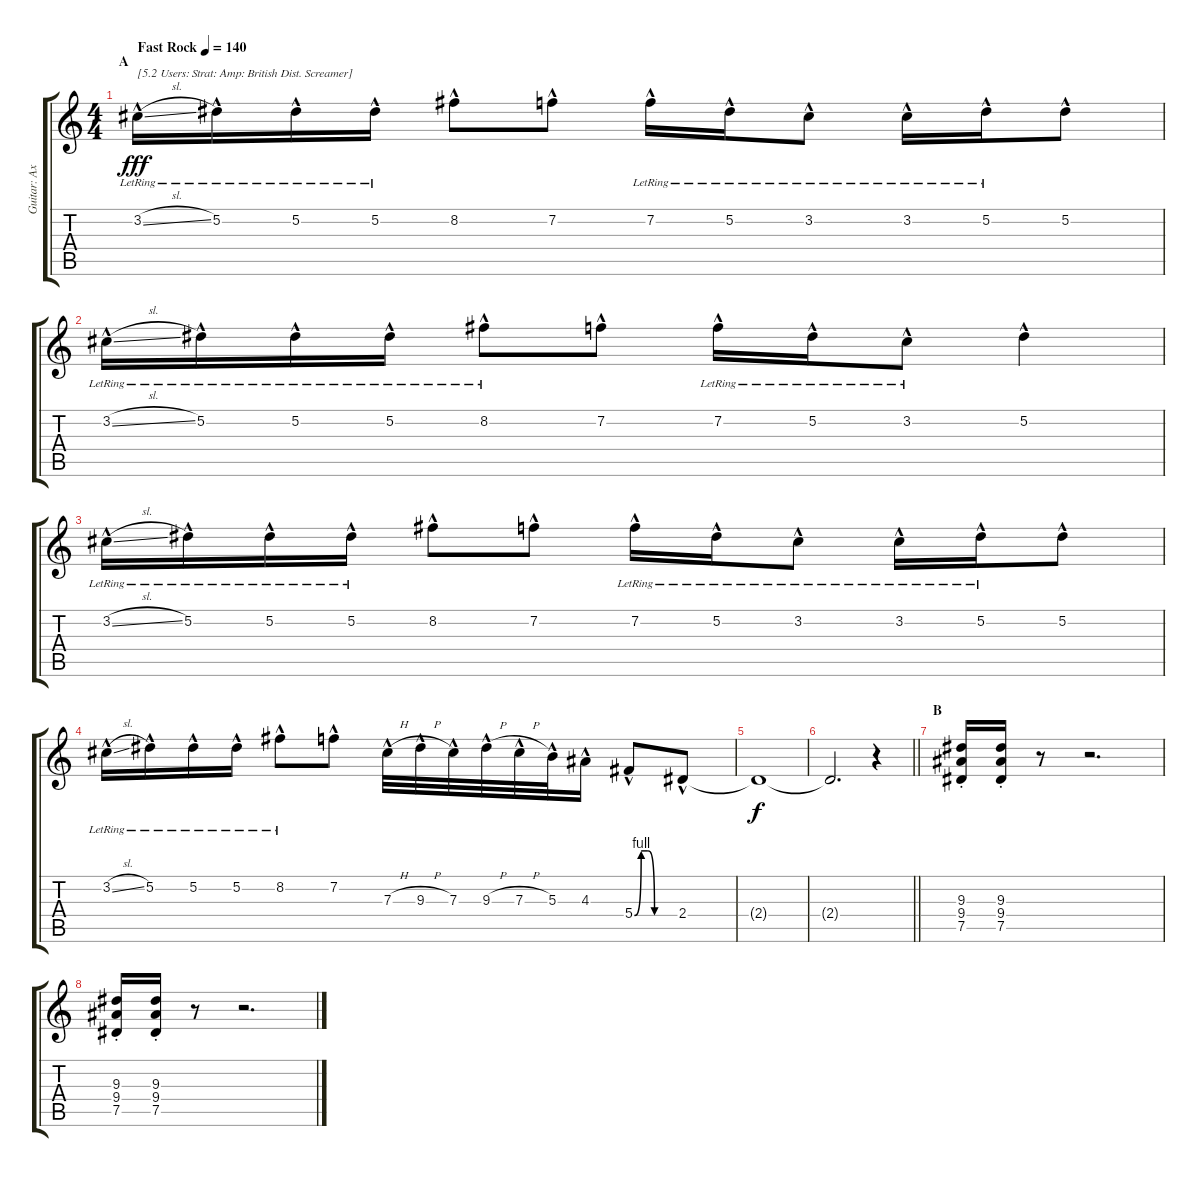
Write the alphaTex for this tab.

\track ("Guitar: Axel" "Guitar: Ax") {instrument distortionguitar}
\staff {score tabs}
\tuning (Eb4 Bb3 Gb3 Db3 Ab2 Eb2) {hide}
\ts (4 4)
\section ("" "A")
\tempo (140 "Fast Rock")
\tempo 70
\tempo (140 "Fast Rock")
\clef g2
\ks c
3.2{sl hac lr}.16{txt "[5.2 Users: Strat: Amp: British Dist. Screamer]" dy fff instrument distortionguitar} 5.2{hac lr}.16{beam merge} 5.2{hac lr}.16 5.2{hac lr}.16 8.2{hac}.8 7.2{hac}.8 7.2{hac lr}.16 5.2{hac lr}.16 3.2{hac lr}.8 3.2{hac lr}.16 5.2{hac lr}.16 5.2{hac}.8 |
3.2{sl hac lr}.16 5.2{hac lr}.16{beam merge} 5.2{hac lr}.16 5.2{hac lr}.16 8.2{hac lr}.8 7.2{hac}.8 7.2{hac lr}.16 5.2{hac lr}.16 3.2{hac lr}.8 5.2{hac}.4 |
3.2{sl hac lr}.16 5.2{hac lr}.16{beam merge} 5.2{hac lr}.16 5.2{hac lr}.16 8.2{hac}.8 7.2{hac}.8 7.2{hac lr}.16 5.2{hac lr}.16 3.2{hac lr}.8 3.2{hac lr}.16 5.2{hac lr}.16 5.2{hac}.8 |
3.2{sl hac lr}.16 5.2{hac lr}.16{beam merge} 5.2{hac lr}.16 5.2{hac lr}.16 8.2{hac lr}.8 7.2{hac}.8 7.3{h hac}.32 9.3{h hac}.32 7.3{hac}.32 9.3{h hac}.32 7.3{h hac}.32 5.3{hac}.32 4.3{hac}.16 5.4{be (custom 0 0 10 4 20 4 30 0 60 0) hac}.8 2.4{hac}.8{volume 0} |
2.4{t}.1{dy f} |
\barLineRight lightlight
2.4{t}.2{d} r.4{volume 13} |
\section ("" "B")
(9.3{st} 9.4{st} 7.5{st}).16 (9.3{st} 9.4{st} 7.5{st}).16 r.8 r.2{d} |
(9.3{st} 9.4{st} 7.5{st}).16 (9.3{st} 9.4{st} 7.5{st}).16 r.8 r.2{d}
